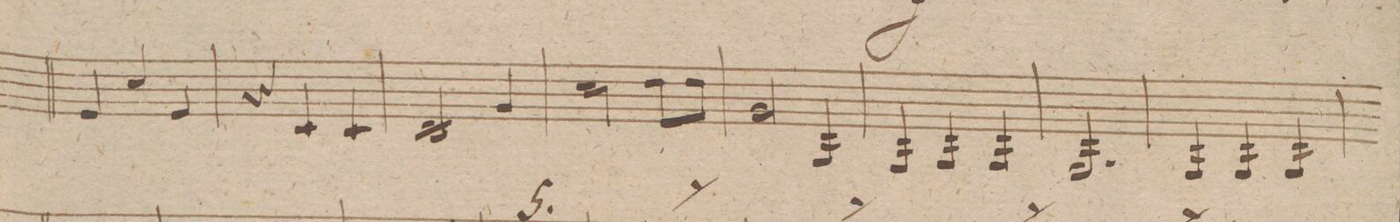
**kern	**dynam
*I"Corno 2do in E	*
*clefG2	*
*k[f#c#g#d#]	*
*M3/4	*
4g#	.
4ee/	.
4g#	.
=99	=99
4r	.
4e	.
4e	.
=100	=100
2e	.
4b	.
=101	=101
2ee	.
8ff#L	.
8ff#J	.
=102	=102
2b	.
4B	.
=103	=103
4B	.
4B	.
4B	.
=104	=104
2.B	.
=105	=105
4B	.
4B	.
4B	.
=106	=106
*-	*-
